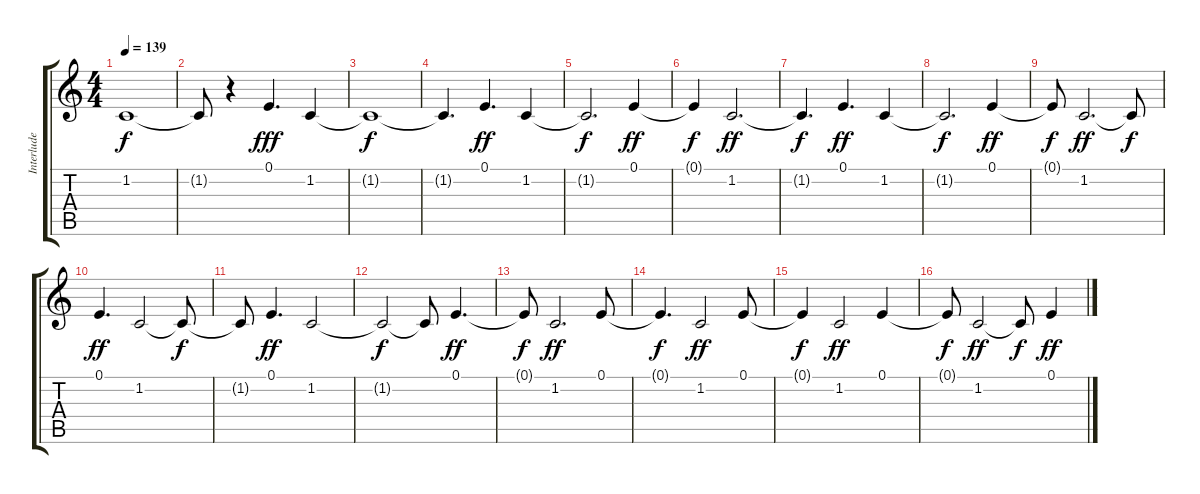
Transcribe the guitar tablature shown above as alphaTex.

\track ("Interlude 1" "Interlude ") {instrument electricpiano1}
\staff {score tabs}
\tuning (E4 B3 G3 D3 A2 E2) {hide}
\ts (4 4)
\tempo 139
\clef g2
\ks c
1.2{t}.1{dy f} |
1.2{t}.8 r.4 0.1.4{d dy fff volume 9} 1.2.4 |
1.2{t}.1{dy f} |
1.2{t}.4{d} 0.1.4{d dy ff volume 9} 1.2.4 |
1.2{t}.2{d dy f} 0.1.4{dy ff} |
0.1{t}.4{dy f} 1.2.2{d dy ff} |
1.2{t}.4{d dy f} 0.1.4{d dy ff} 1.2.4 |
1.2{t}.2{d dy f} 0.1.4{dy ff} |
0.1{t}.8{dy f} 1.2.2{d dy ff} 1.2{t}.8{dy f} |
0.1.4{d dy ff} 1.2.2 1.2{t}.8{dy f} |
1.2{t}.8 0.1.4{d dy ff} 1.2.2 |
1.2{t}.2{dy f} 1.2{t}.8 0.1.4{d dy ff} |
0.1{t}.8{dy f} 1.2.2{d dy ff} 0.1.8 |
0.1{t}.4{d dy f} 1.2.2{dy ff} 0.1.8 |
0.1{t}.4{dy f} 1.2.2{dy ff volume 8} 0.1.4{volume 8} |
0.1{t}.8{dy f} 1.2.2{dy ff volume 8} 1.2{t}.8{dy f} 0.1.4{dy ff volume 8}
